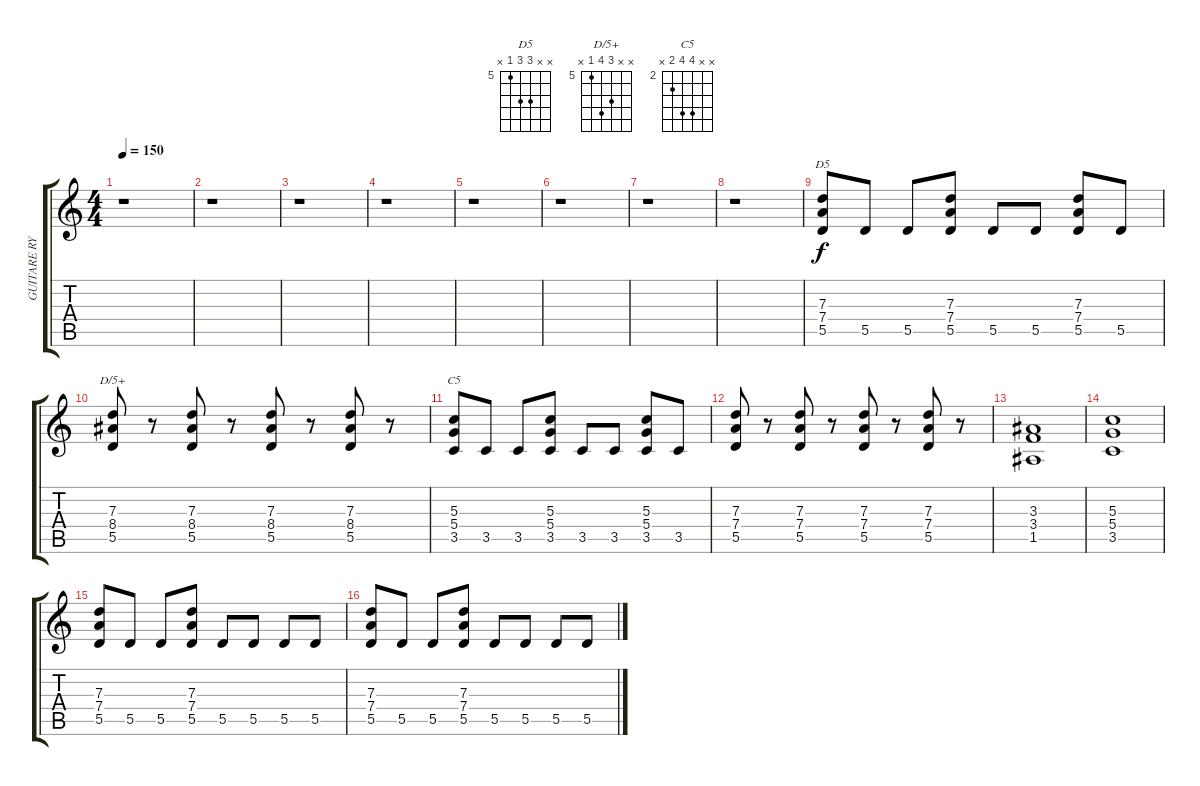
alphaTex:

\track ("GUITARE RYTHMIQUE" "GUITARE RY") {instrument distortionguitar}
\staff {score tabs}
\tuning (E4 B3 G3 D3 A2 E2) {hide}
\chord ("D5" x x 7 7 5 x) {firstfret 5}
\chord ("D/5+" x x 7 8 5 x) {firstfret 5}
\chord ("C5" x x 5 5 3 x) {firstfret 2}
\ts (4 4)
\tempo 150
\clef g2
\ks c
r.1{dy f} |
r.1 |
r.1 |
r.1 |
r.1 |
r.1 |
r.1 |
r.1 |
(7.3 7.4 5.5).8{ch "D5"} 5.5.8 5.5.8 (7.3 7.4 5.5).8 5.5.8 5.5.8 (7.3 7.4 5.5).8 5.5.8 |
(7.3 8.4 5.5).8{ch "D/5+"} r.8 (7.3 8.4 5.5).8 r.8 (7.3 8.4 5.5).8 r.8 (7.3 8.4 5.5).8 r.8 |
(5.3 5.4 3.5).8{ch "C5"} 3.5.8 3.5.8 (5.3 5.4 3.5).8 3.5.8 3.5.8 (5.3 5.4 3.5).8 3.5.8 |
(7.3 7.4 5.5).8 r.8 (7.3 7.4 5.5).8 r.8 (7.3 7.4 5.5).8 r.8 (7.3 7.4 5.5).8 r.8 |
(3.3 3.4 1.5).1 |
(5.3 5.4 3.5).1 |
(7.3 7.4 5.5).8 5.5.8 5.5.8 (7.3 7.4 5.5).8 5.5.8 5.5.8 5.5.8 5.5.8 |
(7.3 7.4 5.5).8 5.5.8 5.5.8 (7.3 7.4 5.5).8 5.5.8 5.5.8 5.5.8 5.5.8
